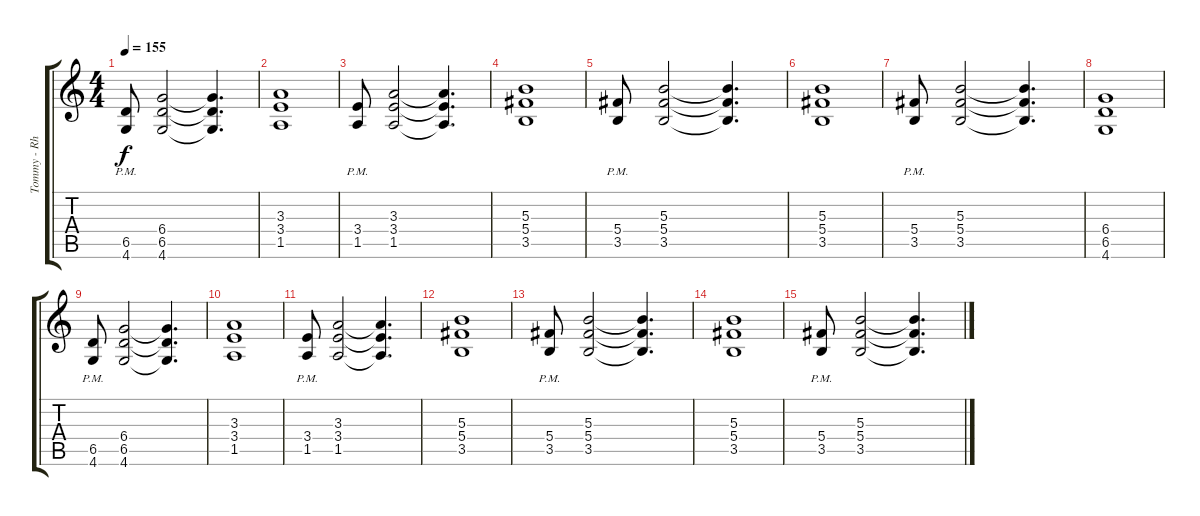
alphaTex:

\track ("Tommy - Rhythm Guitar" "Tommy - Rh") {instrument distortionguitar}
\staff {score tabs}
\tuning (Eb4 Bb3 Gb3 Db3 Ab2 Eb2) {hide}
\ts (4 4)
\tempo 155
\clef g2
\ks c
(6.5{pm} 4.6{pm}).8{dy f} (6.4 6.5 4.6).2 (6.4{t} 6.5{t} 4.6{t}).4{d} |
(3.3 3.4 1.5).1 |
(3.4{pm} 1.5{pm}).8 (3.3 3.4 1.5).2 (3.3{t} 3.4{t} 1.5{t}).4{d} |
(5.3 5.4 3.5).1 |
(5.4{pm} 3.5{pm}).8 (5.3 5.4 3.5).2 (5.3{t} 5.4{t} 3.5{t}).4{d} |
(5.3 5.4 3.5).1 |
(5.4{pm} 3.5{pm}).8 (5.3 5.4 3.5).2 (5.3{t} 5.4{t} 3.5{t}).4{d} |
(6.4 6.5 4.6).1 |
(6.5{pm} 4.6{pm}).8 (6.4 6.5 4.6).2 (6.4{t} 6.5{t} 4.6{t}).4{d} |
(3.3 3.4 1.5).1 |
(3.4{pm} 1.5{pm}).8 (3.3 3.4 1.5).2 (3.3{t} 3.4{t} 1.5{t}).4{d} |
(5.3 5.4 3.5).1 |
(5.4{pm} 3.5{pm}).8 (5.3 5.4 3.5).2 (5.3{t} 5.4{t} 3.5{t}).4{d} |
(5.3 5.4 3.5).1 |
(5.4{pm} 3.5{pm}).8 (5.3 5.4 3.5).2 (5.3{t} 5.4{t} 3.5{t}).4{d}
